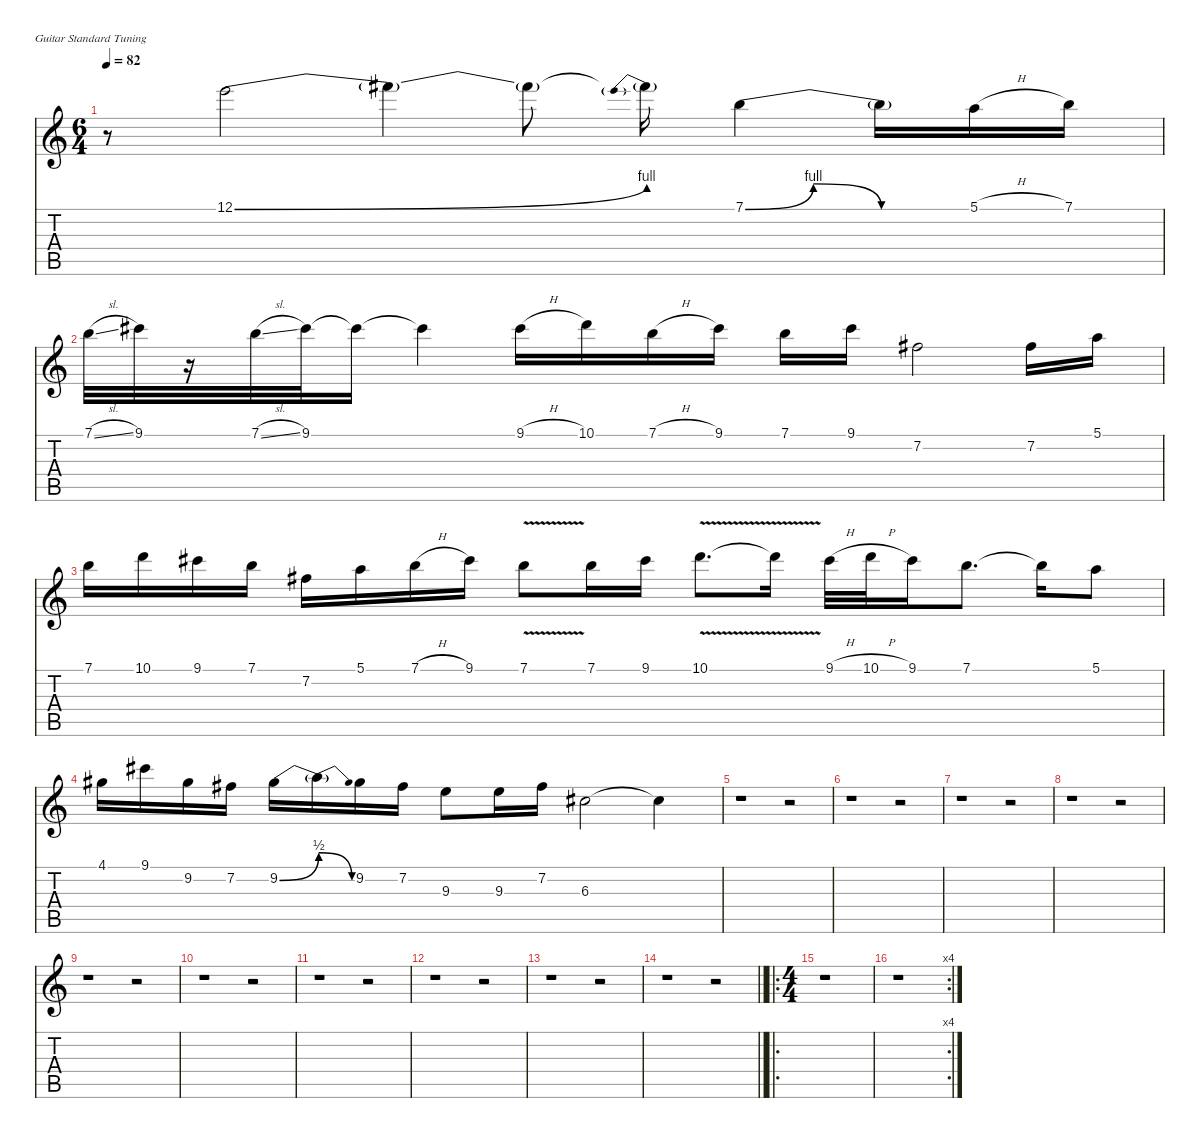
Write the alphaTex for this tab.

\defaultSystemsLayout 4
\hideDynamics
\bracketExtendMode nobrackets
\singleTrackTrackNamePolicy hidden
\multiTrackTrackNamePolicy hidden
\firstSystemTrackNameMode fullname
\firstSystemTrackNameOrientation horizontal
\otherSystemsTrackNameOrientation horizontal
\track ("Guitar solo" "dist.guit.") {instrument distortionguitar}
\staff {score tabs}
\tuning (E4 B3 G3 D3 A2 E2)
\ts (6 4)
\tempo 82
\clef g2
\ks c
r.8{dy f beam Down} 12.1{be (bend 0 0 60 4)}.2{beam Down} 12.1{t}.4{beam Down} 12.1{t}.8{beam Down} 12.1{be (prebend 0 4 60 4) t}.16{beam Down} 7.1{be (bendrelease 0 0 30 4 30 4 60 0)}.4{beam Down} 7.1{be (hold 0 0 60 0) t}.16{beam Down} 5.1{h}.16{beam Down} 7.1.16{beam Down} |
7.1{sl}.32{beam Down} 9.1{acc #}.32{beam Down} r.16{beam Down} 7.1{sl}.32{beam Down} 9.1{acc #}.32{beam Down} 9.1{t acc #}.16{beam Down} 9.1{t acc #}.4{beam Down} 9.1{h acc #}.16{beam Down} 10.1.16{beam Down} 7.1{h}.16{beam Down} 9.1{acc #}.16{beam Down} 7.1.16{beam Down} 9.1{acc #}.16{beam Down} 7.2{acc #}.2{beam Down} 7.2{acc #}.16{beam Down} 5.1.16{beam Down} |
7.1.16{beam Down} 10.1.16{beam Down} 9.1{acc #}.16{beam Down} 7.1.16{beam Down} 7.2{acc #}.16{beam Down} 5.1.16{beam Down} 7.1{h}.16{beam Down} 9.1{acc #}.16{beam Down} 7.1{v}.8{beam Down} 7.1.16{beam Down} 9.1{acc #}.16{beam Down} 10.1{v}.8{d beam Down} 10.1{v t}.16{beam Down} 9.1{h acc #}.32{beam Down} 10.1{h}.32{beam Down} 9.1{acc #}.16{beam Down} 7.1.8{d beam Down} 7.1{t}.16{beam Down} 5.1.8{beam Down} |
4.1{acc #}.16{beam Down} 9.1{acc #}.16{beam Down} 9.2{acc #}.16{beam Down} 7.2{acc #}.16{beam Down} 9.2{be (bend 0 0 60 2) acc #}.16{beam Down} 9.2{be (release 0 2 60 0) t}.16{beam Down} 9.2{acc #}.16{beam Down} 7.2{acc #}.16{beam Down} 9.3.8{beam Down} 9.3.16{beam Down} 7.2{acc #}.16{beam Down} 6.3{acc #}.2{beam Down} 6.3{t acc #}.4{beam Down} |
r.1{beam Down} r.2{beam Down} |
r.1{beam Down} r.2{beam Down} |
r.1{beam Down} r.2{beam Down} |
r.1{beam Down} r.2{beam Down} |
r.1{beam Down} r.2{beam Down} |
r.1{beam Down} r.2{beam Down} |
r.1{beam Down} r.2{beam Down} |
r.1{beam Down} r.2{beam Down} |
r.1{beam Down} r.2{beam Down} |
\barLineRight lightlight
r.1{beam Down} r.2{beam Down} |
\ro
\ts (4 4)
\beaming (8 2 2 2 2)
r.1{beam Down} |
\rc 4
r.1{beam Down}
